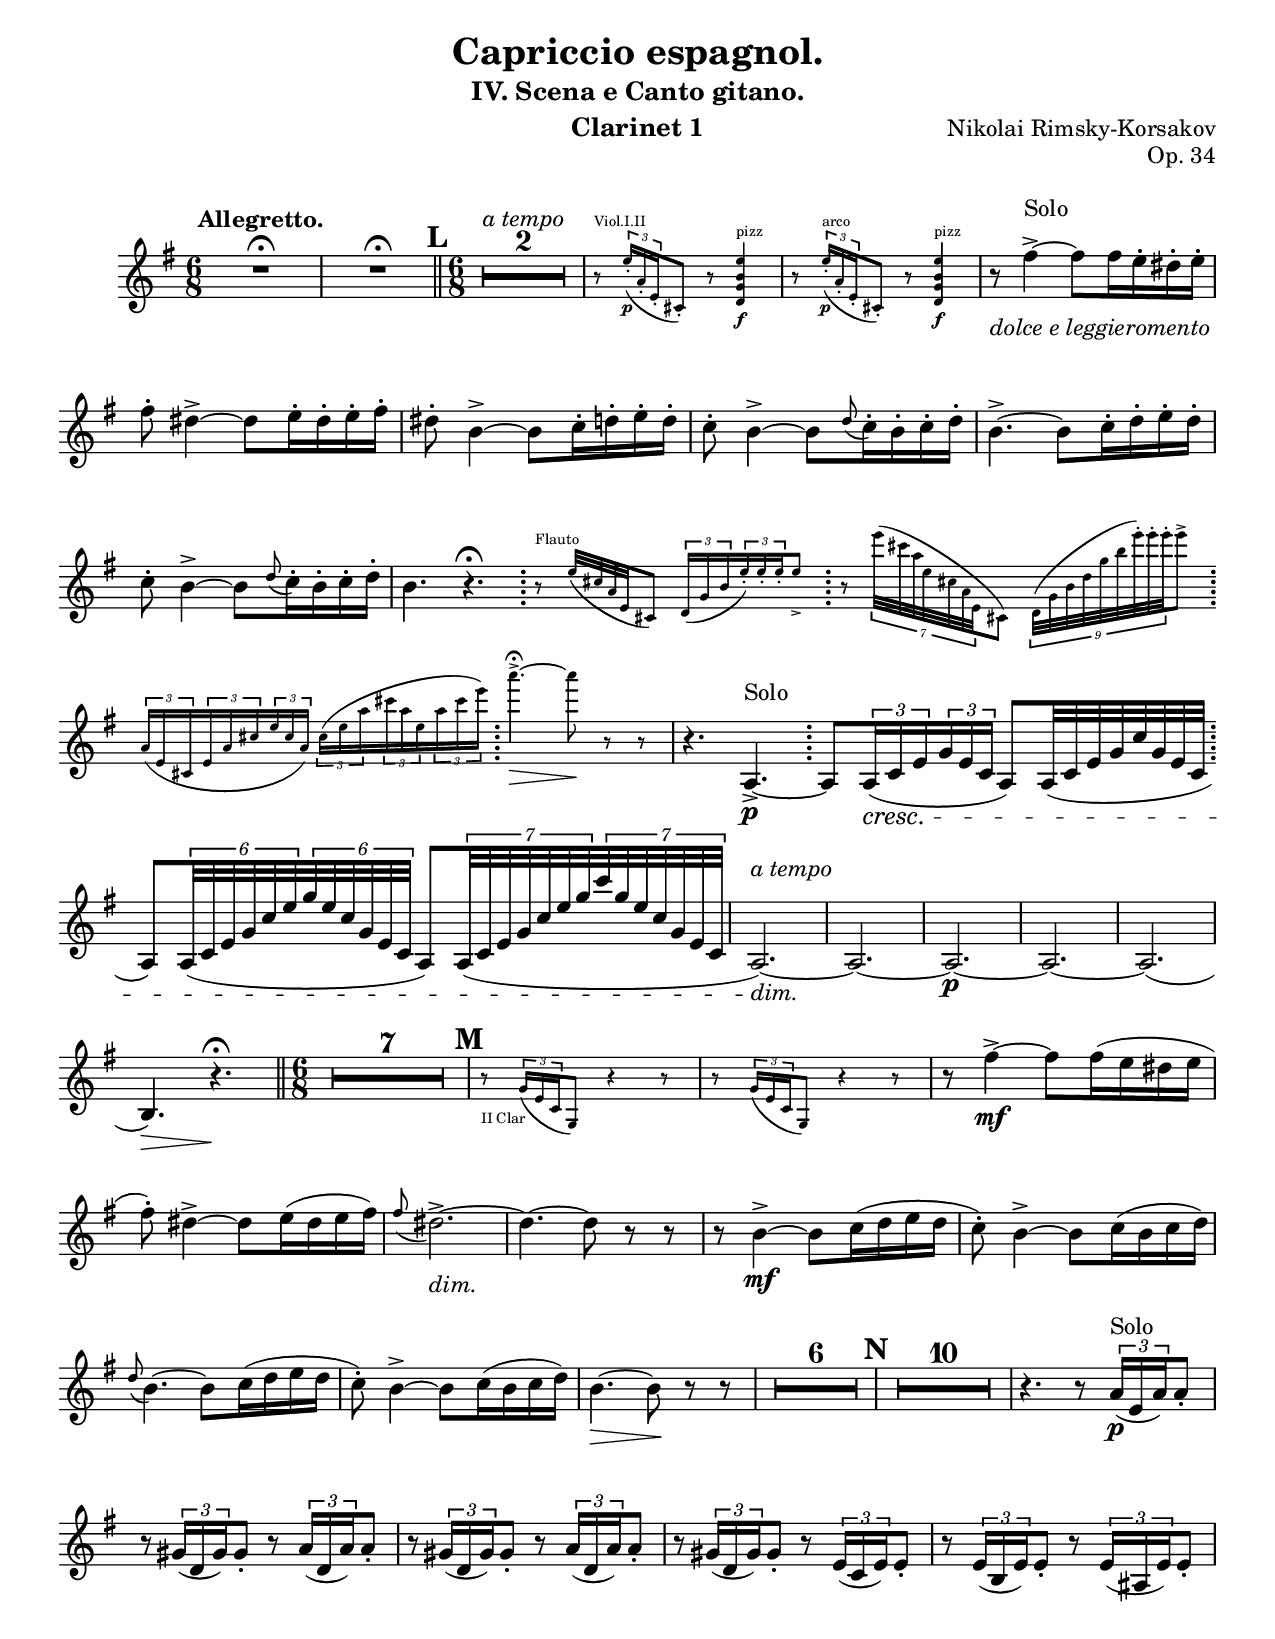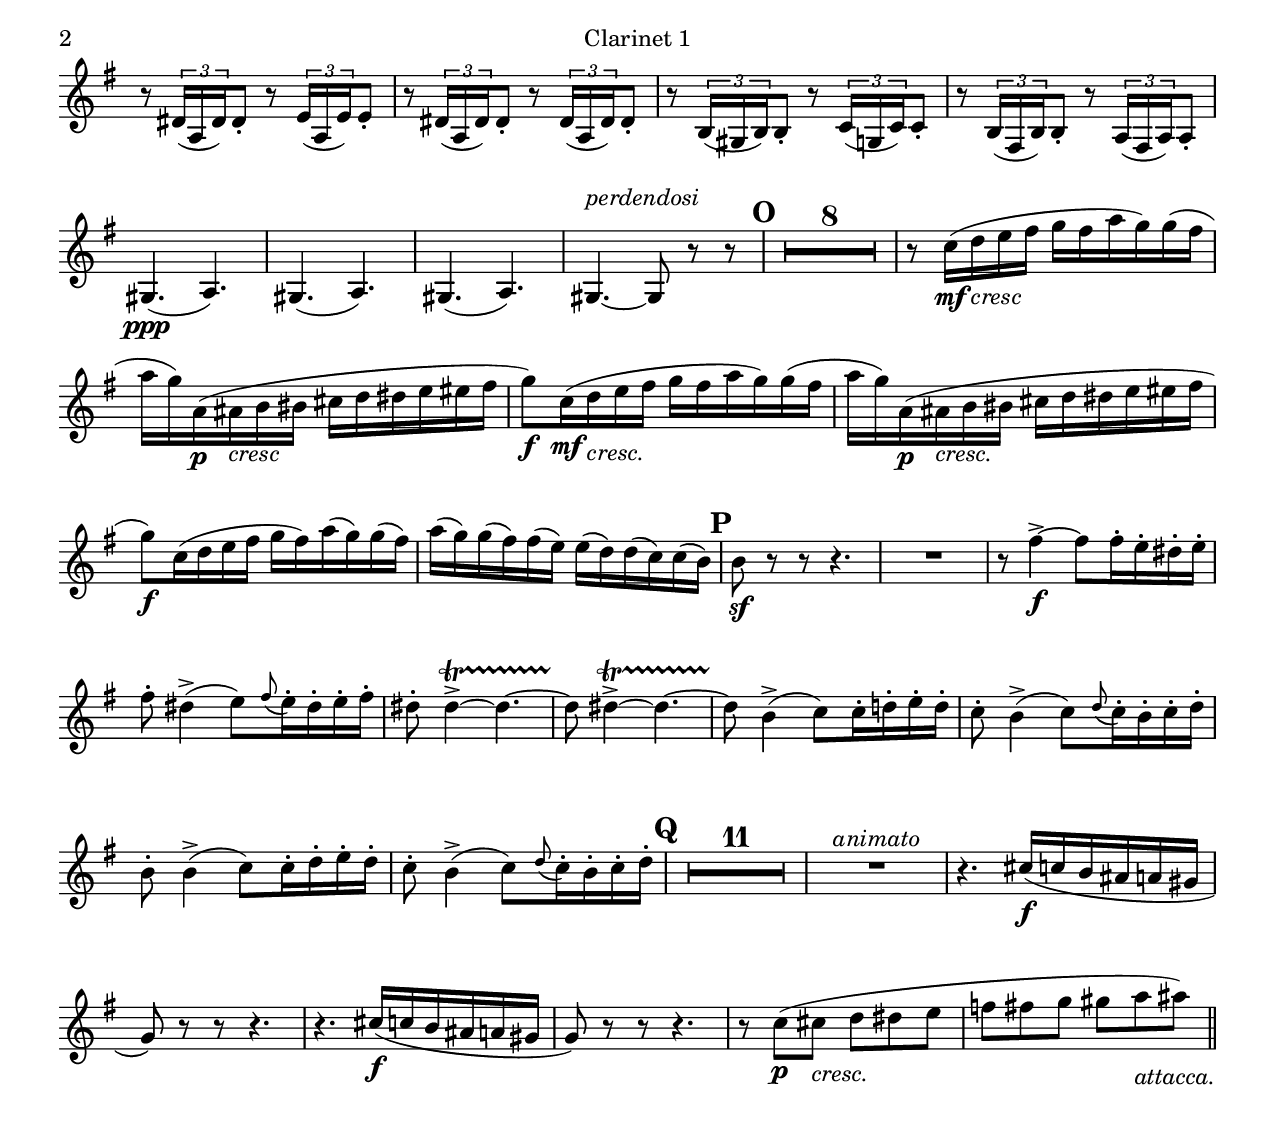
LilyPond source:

% This LilyPond file was generated by Rosegarden 13.06
\include "english.ly"
\version "2.16.2"
\header {
    composer = "Nikolai Rimsky-Korsakov"
    opus = "Op. 34"
    title = "Capriccio espagnol."
    subtitle = "IV. Scena e Canto gitano."
    instrument = "Clarinet 1"
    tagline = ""
}
#(set-global-staff-size 20)
#(set-default-paper-size "letter")
\paper {
  system-system-spacing #'basic-distance = #16
}
global = { 
    \time 6/8
    \skip 2.*111  %% 1-111
}
globalTempo = {
    \override Score.MetronomeMark #'transparent = ##t
    \tempo 4 = 120  \skip 2.*111 
}
\score {
    << % common

    \context Staff = "track 1" << 
        \set Score.skipBars = ##t
        \set Staff.printKeyCancellation = ##f
        \new Voice \global
        \new Voice \globalTempo

        \context Voice = "voice 1" {
            \override Voice.TextScript #'padding = #2.0
            \override MultiMeasureRest #'expand-limit = 1
            \once \override Staff.TimeSignature #'style = #'() 

            \time 6/8
            \clef "treble"
            \key g \major
            R2. \fermataMarkup ^\markup { \bold "Allegretto." }  |
            R2. \fermataMarkup  |
            \bar "||"
            \mark #11 % L
            \time 6/8
            R2.*2 ^\markup { \italic "a tempo" }  |
%% 5
            <<
              \new CueVoice {
                r 8 ^"Viol.I.II" \times 2/3 { e'' 16 -. \p ( a' -. e' -. } cs' 8 -. ) r < e'' b' g' d' >  4 \f ^"pizz"  |
                r 8 \times 2/3 { e'' 16 -. \p ^"arco" ( a' -. e' -. } cs' 8 -. ) r < e'' b' g' d' >  4 \f ^"pizz"  |
              }
            >>
            r8 _\markup { \italic "dolce e leggieromento" } fs'' 4 -> ^"Solo" ~ fs'' 8 fs'' 16 e'' -. ds'' -. e'' -.  |
            fs'' 8 -. ds'' 4 -> ~ ds'' 8 e'' 16 -. ds'' -. e'' -. fs'' -.  |
            ds'' 8 -. b' 4 -> ~ b' 8 c'' 16 -. d'' -. e'' -. d'' -.  |
%% 10
            c'' 8 -. b' 4 -> ~ b' 8 \grace { d'' ( } c'' 16 ) -. b' -. c'' -. d'' -.  |
            b' 4. -> ~ b' 8 c'' 16 -. d'' -. e'' -. d'' -.  |
            c'' 8 -. b' 4 -> ~ b' 8 \grace { d'' ( } c'' 16 ) -. b' -. c'' -. d'' -.  |
            b' 4. r \fermata  |
            \bar ":"
            <<
              \new CueVoice {
                r 8 ^"Flauto" e'' 32 ( cs'' a' e' cs' 8 ) \times 2/3 { d' 16 ( g' b' } \times 2/3 { e'' -. ) e'' -. e'' -. } e'' 8 ->  |
                \bar ":"
%% 15
                r 8 \times 4/7 { e''' 32 ( cs''' a'' e'' cs'' a' e' } cs' 8 ) \times 8/9 { d' 32 ( g' b' d'' g'' b'' e''' -. ) e''' -. e''' -. } e''' 8 ->  |
                \bar ":"
                \times 2/3 { a' 16 ( e' cs' } \times 2/3 { e' a' cs'' } \times 2/3 { e'' cs'' a' ) } \times 2/3 { cs'' ( e'' a'' } \times 2/3 { cs''' a'' e'' } \times 2/3 { a'' cs''' e''' ) }  |
                \bar ":"
                a''' 4. -> \fermata \> ~ a''' 8 \! r r  |
              }
            >>
            r4. a -> \p ^"Solo" ~  |
            \bar ":"
            a 8 \times 2/3 { a 16 \cresc ( c' e' } \times 2/3 { g' e' c' } a 8 ) a 32 ( c' e' g' c'' g' e' c'  |
            \bar ":"
%% 20
            a 8 ) \times 4/6 { a 32 ( c' e' g' c'' e'' } \times 4/6 { g'' e'' c'' g' e' c' } a 8 ) \times 4/7 { a 32 ( c' e' g' c'' e'' g'' } \times 4/7 { c''' g'' e'' c'' g' e' c' }  |
            a 2. ) \! _\markup { \italic "dim." } ^\markup { \italic "a tempo" } ~  |
            a 2. ~  |
            a 2. \p ~  |
            a 2. ~  |
%% 25
            a 2. (  |
            b 4. ) \> r \fermata \!  |
            \bar "||"
            \time 6/8
            R2.*7  |
            \mark \default % M
            <<
              \new CueVoice {
                r 8 _"II Clar" \times 2/3 { g' 16 ( e' c' } g 8 ) r 4 r 8  |
%% 35
                r 8 \times 2/3 { g' 16 ( e' c' } g 8 ) r 4 r 8  |
              }
            >>
            r8 fs'' 4 -> \mf ~ fs'' 8 fs'' 16 ( e'' ds'' e''  |
            fs'' 8 -. ) ds'' 4 -> ~ ds'' 8 e'' 16 ( ds'' e'' fs'' )  |
            \grace { fs'' 8 ( } ds'' 2. ) -> _\markup { \italic "dim." } ~  |
            ds'' 4. ~ ds'' 8 r r  |
%% 40
            r8 b' 4 -> \mf ~ b' 8 c'' 16 ( d'' e'' d''  |
            c'' 8 -. ) b' 4 -> ~ b' 8 c'' 16 ( b' c'' d'' )  |
            \grace { d'' 8 ( } b' 4. ) ~ b' 8 c'' 16 ( d'' e'' d''  |
            c'' 8 -. ) b' 4 -> ~ b' 8 c'' 16 ( b' c'' d'' )  |
            b' 4. \> ~ b' 8 \! r r  |
%% 45
            R2.*6  |
            \mark \default % N
            R2.*10  |
            r4. r8 \times 2/3 { a' 16 \p ^"Solo" ( e' a' ) } a' 8 -.  |
            r8 \times 2/3 { gs' 16 ( d' gs' ) } gs' 8 -. r \times 2/3 { a' 16 ( d' a' ) } a' 8 -.  |
            r8 \times 2/3 { gs' 16 ( d' gs' ) } gs' 8 -. r \times 2/3 { a' 16 ( d' a' ) } a' 8 -.  |
            r8 \times 2/3 { gs' 16 ( d' gs' ) } gs' 8 -. r \times 2/3 { e' 16 ( c' e' ) } e' 8 -.  |
%% 65
            r8 \times 2/3 { e' 16 ( b e' ) } e' 8 -. r \times 2/3 { e' 16 ( as e' ) } e' 8 -.  |
            r8 \times 2/3 { ds' 16 ( a ds' ) } ds' 8 -. r \times 2/3 { e' 16 ( a e' ) } e' 8 -.  |
            r8 \times 2/3 { ds' 16 ( a ds' ) } ds' 8 -. r \times 2/3 { ds' 16 ( a ds' ) } ds' 8 -.  |
            r8 \times 2/3 { b 16 ( gs b ) } b 8 -. r \times 2/3 { c' 16 ( g c' ) } c' 8 -.  |
            r8 \times 2/3 { b 16 ( fs b ) } b 8 -. r \times 2/3 { a 16 ( fs a ) } a 8 -.  |
%% 70
            gs 4. \ppp ( a )  |
            gs 4. ( a )  |
            gs 4. ( a )  |
            gs 4. ^\markup { \italic "perdendosi" } ~ gs 8 r r  |
            \mark \default % O
            R2.*8  |
            r8 c'' 16 \mf ( d'' _\markup { \italic "cresc" } e'' fs'' g'' fs'' a'' g'' ) g'' ( fs''  |
            a'' 16 g'' ) a' \p ( as' _\markup { \italic "cresc" } b' bs' cs'' d'' ds'' e'' es'' fs''  |
            g'' 8 \f ) c'' 16 \mf ( d'' _\markup { \italic "cresc." } e'' fs'' g'' fs'' a'' g'' ) g'' ( fs''  |
%% 85
            a'' 16 g'' ) a' \p ( as' _\markup { \italic "cresc." } b' bs' cs'' d'' ds'' e'' es'' fs''  |
            g'' 8 \f ) c'' 16 ( d'' e'' fs'' g'' fs'' ) a'' ( g'' ) g'' ( fs'' )  |
            a'' 16 ( g'' ) g'' ( fs'' ) fs'' ( e'' ) e'' ( d'' ) d'' ( c'' ) c'' ( b' )  |
            \mark \default % P
            b' 8 \sf r r r4.  |
            R2.  |
%% 90
            r8 fs'' 4 -> \f ~ fs'' 8 fs'' 16 -. e'' -. ds'' -. e'' -.  |
            fs'' 8 -. ds'' 4 -> ( e'' 8 ) \grace { fs'' ( } e'' 16 -. ) ds'' -. e'' -. fs'' -.  |
            ds'' 8 -. ds'' 4 -> \startTrillSpan ~ ds'' 4. ~  |
            ds'' 8 \stopTrillSpan ds'' 4 -> \startTrillSpan ~ ds'' 4. ~  |
            ds'' 8 \stopTrillSpan b' 4 -> ( c'' 8 ) c'' 16 -. d'' -. e'' -. d'' -.  |
%% 95
            c'' 8 -. b' 4 -> ( c'' 8 ) \grace { d'' ( } c'' 16 -. ) b' -. c'' -. d'' -.  |
            b' 8 -. b' 4 -> ( c'' 8 ) c'' 16 -. d'' -. e'' -. d'' -.  |
            c'' 8 -. b' 4 -> ( c'' 8 ) \grace { d'' ( } c'' 16 -. ) b' -. c'' -. d'' -.  |
            \mark \default % Q
            R2.*11  |
            R2. ^\markup { \italic "animato" }  |
%% 110
            r4. cs'' 16 \f ( c'' b' as' a' gs'  |
            g' 8 ) r r r4.  |
            r4. cs'' 16 \f ( c'' b' as' a' gs'  |
            g' 8 ) r r r4.  |
            r8 c'' \p ( cs'' _\markup { \italic "cresc." } d'' ds'' e''  |
%% 115
            f'' 8 fs'' g'' gs'' a'' _\markup { \italic "attacca." } as'' )  |
            \bar "||"
        } % Voice
    >> % Staff (final) ends

>> % notes

\layout {
    indent = 1.0\cm
    short-indent = 0\cm
    \context { \Staff \RemoveEmptyStaves }
    \context { \GrandStaff \accepts "Lyrics" }
    \context { \Score \remove "Bar_number_engraver" }
}
% uncomment to enable generating midi file from the lilypond source
%     \midi {
%     } 
} % score
